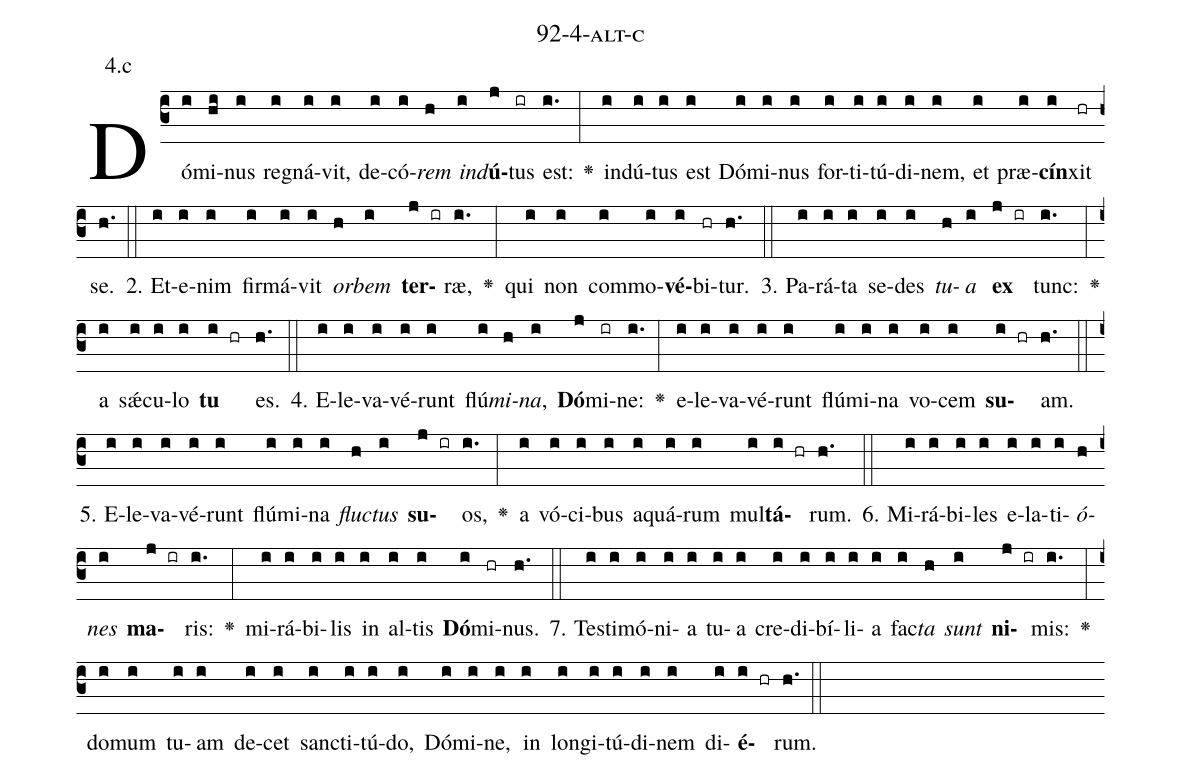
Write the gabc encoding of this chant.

name: 92-4-alt-c;
annotation: 4.c;
%%
(c3)Dó(i)mi(hi)nus(i) re(i)gná(i)vit,(i) de(i)có(i)<i>rem</i>(h) <i>ind</i>(i)<b>ú</b>(j)tus(ir) est:(i.) <v>\greheightstar</v>(:) ind(i)ú(i)tus(i) est(i) Dó(i)mi(i)nus(i) for(i)ti(i)tú(i)di(i)nem,(i) et(i) præ(i)<b>cín</b>(i)xit(hr) se.(h.) (::)
2. Et(i)e(i)nim(i) fir(i)má(i)vit(i) <i>or</i>(h)<i>bem</i>(i) <b>ter</b>(j ir)ræ,(i.) <v>\greheightstar</v>(:) qui(i) non(i) com(i)mo(i)<b>vé</b>(i)bi(hr)tur.(h.) (::)
3. Pa(i)rá(i)ta(i) se(i)des(i) <i>tu</i>(h)<i>a</i>(i) <b>ex</b>(j ir) tunc:(i.) <v>\greheightstar</v>(:) a(i) sǽ(i)cu(i)lo(i) <b>tu</b>(i hr) es.(h.) (::)
4. E(i)le(i)va(i)vé(i)runt(i) flú(i)<i>mi</i>(h)<i>na</i>,(i) <b>Dó</b>(j)mi(ir)ne:(i.) <v>\greheightstar</v>(:) e(i)le(i)va(i)vé(i)runt(i) flú(i)mi(i)na(i) vo(i)cem(i) <b>su</b>(i hr)am.(h.) (::)
5. E(i)le(i)va(i)vé(i)runt(i) flú(i)mi(i)na(i) <i>fluc</i>(h)<i>tus</i>(i) <b>su</b>(j ir)os,(i.) <v>\greheightstar</v>(:) a(i) vó(i)ci(i)bus(i) a(i)quá(i)rum(i) mul(i)<b>tá</b>(i hr)rum.(h.) (::)
6. Mi(i)rá(i)bi(i)les(i) e(i)la(i)ti(i)<i>ó</i>(h)<i>nes</i>(i) <b>ma</b>(j ir)ris:(i.) <v>\greheightstar</v>(:) mi(i)rá(i)bi(i)lis(i) in(i) al(i)tis(i) <b>Dó</b>(i)mi(hr)nus.(h.) (::)
7. Tes(i)ti(i)mó(i)ni(i)a(i) tu(i)a(i) cre(i)di(i)bí(i)li(i)a(i) fac(i)<i>ta</i>(h) <i>sunt</i>(i) <b>ni</b>(j ir)mis:(i.) <v>\greheightstar</v>(:) do(i)mum(i) tu(i)am(i) de(i)cet(i) sanc(i)ti(i)tú(i)do,(i) Dó(i)mi(i)ne,(i) in(i) lon(i)gi(i)tú(i)di(i)nem(i) di(i)<b>é</b>(i hr)rum.(h.) (::)
